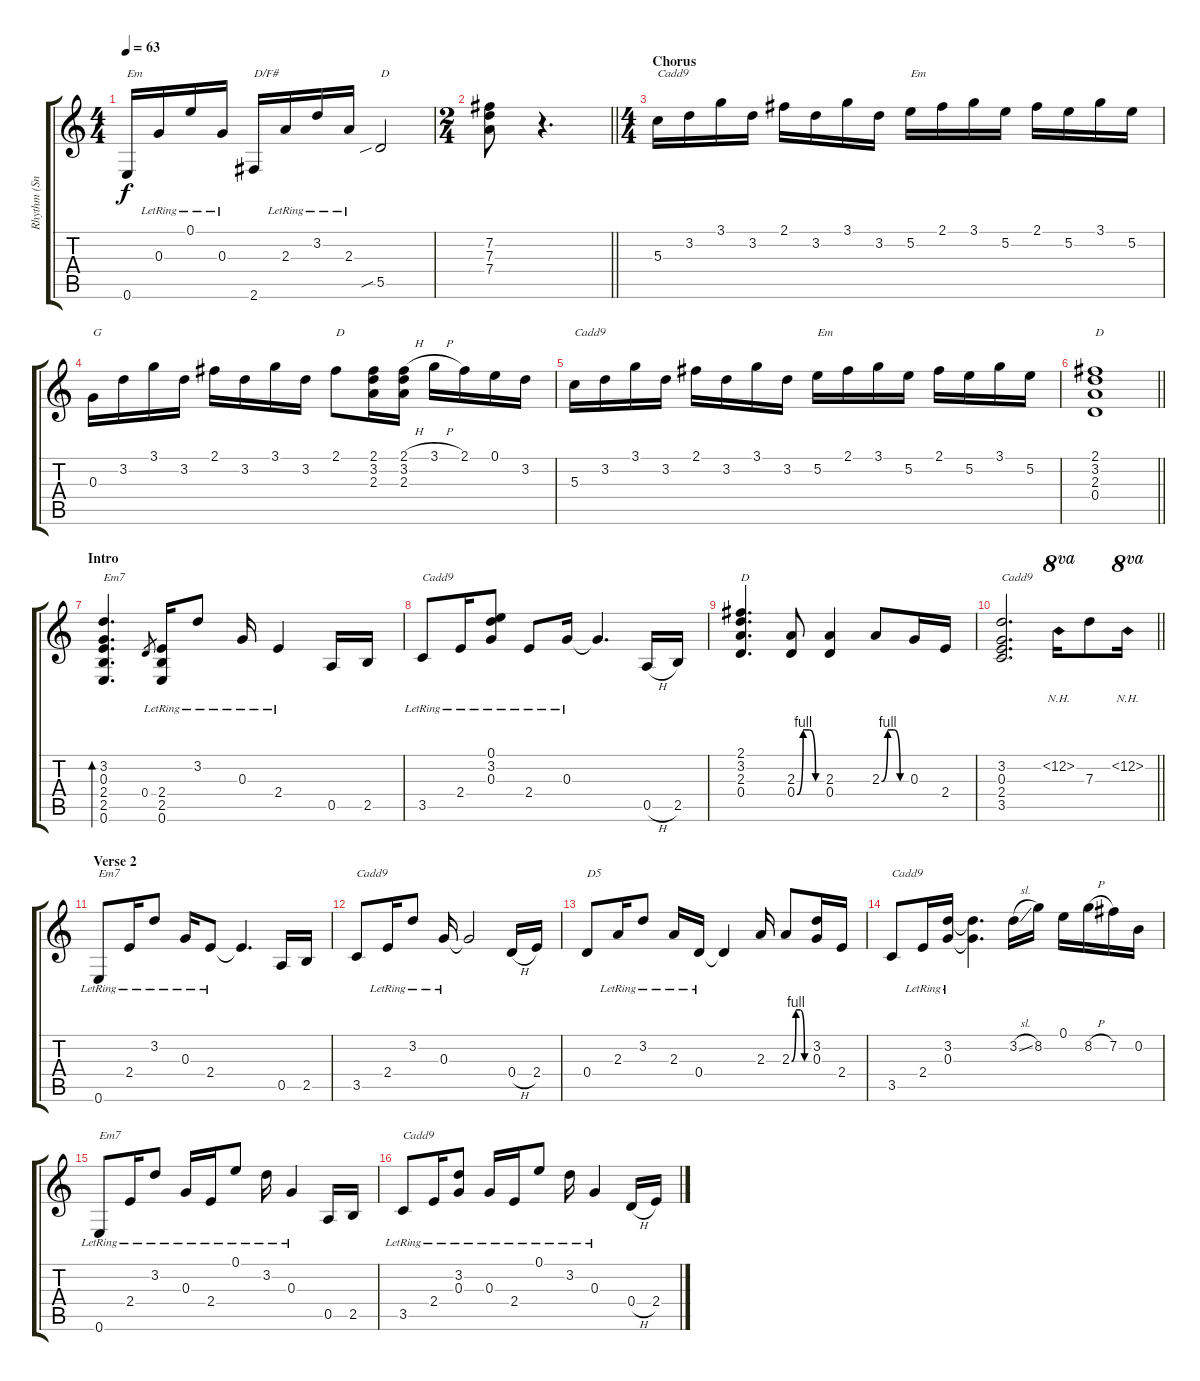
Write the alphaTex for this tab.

\track ("Rhythm (Snake Sabo)" "Rhythm (Sn") {instrument electricguitarclean}
\staff {score tabs}
\tuning (E4 B3 G3 D3 A2 E2) {hide}
\ts (4 4)
\tempo 63
\clef g2
\ks c
0.6.16{txt "Em" dy f} 0.3{lr}.16 0.1{lr}.16 0.3{lr}.16 2.6.16{txt "D/F#"} 2.3{lr}.16 3.2{lr}.16 2.3{lr}.16 5.5{sib}.2{txt "D"} |
\ts (2 4)
\barLineRight lightlight
(7.2 7.3 7.4).8 r.4{d} |
\ts (4 4)
\section ("" "Chorus")
5.3.16{txt "Cadd9"} 3.2.16 3.1.16 3.2.16 2.1.16 3.2.16 3.1.16 3.2.16 5.2.16{txt "Em"} 2.1.16 3.1.16 5.2.16 2.1.16 5.2.16 3.1.16 5.2.16 |
0.3.16{txt "G"} 3.2.16 3.1.16 3.2.16 2.1.16 3.2.16 3.1.16 3.2.16 2.1.8{txt "D"} (2.1 3.2 2.3).16 (2.1{h} 3.2 2.3).16 3.1{h}.16 2.1.16 0.1.16 3.2.16 |
5.3.16{txt "Cadd9"} 3.2.16 3.1.16 3.2.16 2.1.16 3.2.16 3.1.16 3.2.16 5.2.16{txt "Em"} 2.1.16 3.1.16 5.2.16 2.1.16 5.2.16 3.1.16 5.2.16 |
\barLineRight lightlight
(2.1 3.2 2.3 0.4).1{txt "D"} |
\section ("" "Intro")
(3.2 0.3 2.4 2.5 0.6).4{d bd 60 txt "Em7"} 0.4.8{gr} (2.4{lr} 2.5{lr} 0.6{lr}).16 3.2{lr}.8 0.3{lr}.16 2.4{lr}.4 0.5.16 2.5.16 |
3.5{lr}.8{txt "Cadd9"} 2.4{lr}.16 (0.1{lr} 3.2{lr} 0.3{lr}).8 2.4{lr}.8 0.3{lr}.16 0.3{t}.4{d} 0.5{h}.16 2.5.16 |
(2.1 3.2 2.3 0.4).4{d txt "D"} (2.3 0.4{be (custom 0 0 15 4 30 4 45 0 60 0)}).8 (2.3 0.4).4 2.3{be (custom 0 0 15 4 30 4 45 0 60 0)}.8 0.3.16 2.4.16 |
\barLineRight lightlight
(3.2 0.3 2.4 3.5).2{d txt "Cadd9"} 12.2{nh}.16{ot 8va} 7.3.8 12.2{nh}.16{ot 8va} |
\section ("" "Verse 2")
0.6{lr}.8{txt "Em7"} 2.4{lr}.16 3.2{lr}.8 0.3{lr}.16 2.4{lr}.8 2.4{t}.4{d} 0.5.16 2.5.16 |
3.5.8{txt "Cadd9"} 2.4{lr}.16 3.2{lr}.8 0.3{lr}.16 0.3{t}.2 0.4{h}.16 2.4.16 |
0.4.8{txt "D5"} 2.3{lr}.16 3.2{lr}.8 2.3{lr}.16 0.4{lr}.16 0.4{t}.4 2.3.16 2.3{be (custom 0 0 15 4 30 4 45 0 60 0)}.8 (3.2 0.3).16 2.4.16 |
3.5.8{txt "Cadd9"} 2.4{lr}.16 (3.2{lr} 0.3{lr}).16 (3.2{t} 0.3{t}).4{d} 3.2{sl}.16 8.2.16 0.1.16 8.2{h}.16 7.2.16 0.2.16 |
0.6{lr}.8{txt "Em7"} 2.4{lr}.16 3.2{lr}.8 0.3{lr}.16 2.4{lr}.16 0.1{lr}.8 3.2{lr}.16 0.3{lr}.4 0.5.16 2.5.16 |
3.5{lr}.8{txt "Cadd9"} 2.4{lr}.16 (3.2{lr} 0.3{lr}).8 0.3{lr}.16 2.4{lr}.16 0.1{lr}.8 3.2{lr}.16 0.3{lr}.4 0.4{h}.16 2.4.16
